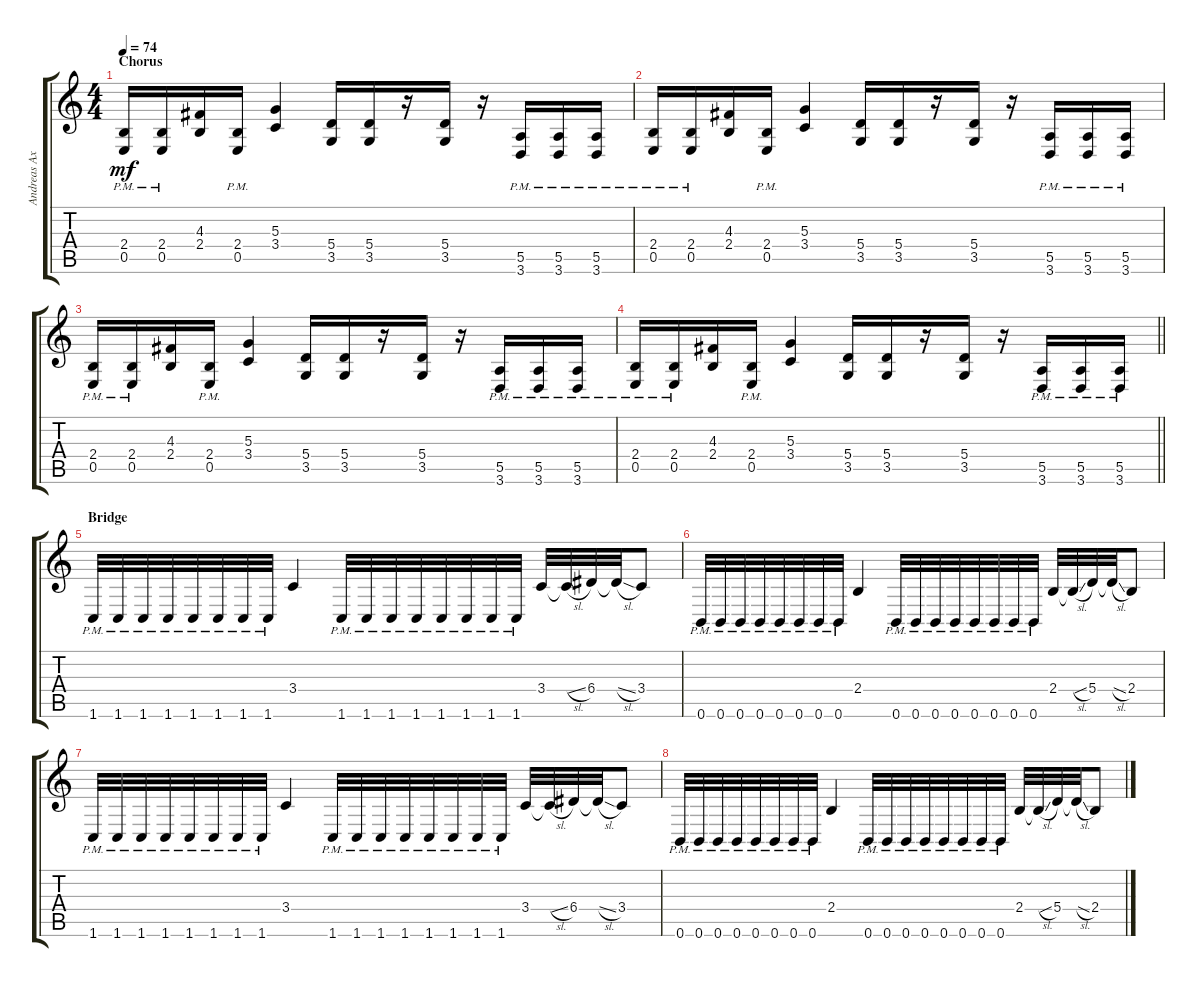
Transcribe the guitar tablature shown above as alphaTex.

\track ("Andreas Axelsson" "Andreas Ax") {instrument distortionguitar}
\staff {score tabs}
\tuning (B3 Gb3 D3 A2 E2 B1) {hide}
\ts (4 4)
\section ("" "Chorus")
\tempo 74
\clef g2
\ks c
(2.4{pm} 0.5{pm}).16{dy mf} (2.4{pm} 0.5{pm}).16 (4.3 2.4).16 (2.4{pm} 0.5{pm}).16 (5.3 3.4).4 (5.4 3.5).16 (5.4 3.5).16 r.16 (5.4 3.5).16 r.16 (5.5{pm} 3.6{pm}).16 (5.5{pm} 3.6{pm}).16 (5.5{pm} 3.6{pm}).16 |
(2.4{pm} 0.5{pm}).16 (2.4{pm} 0.5{pm}).16 (4.3 2.4).16 (2.4{pm} 0.5{pm}).16 (5.3 3.4).4 (5.4 3.5).16 (5.4 3.5).16 r.16 (5.4 3.5).16 r.16 (5.5{pm} 3.6{pm}).16 (5.5{pm} 3.6{pm}).16 (5.5{pm} 3.6{pm}).16 |
(2.4{pm} 0.5{pm}).16 (2.4{pm} 0.5{pm}).16 (4.3 2.4).16 (2.4{pm} 0.5{pm}).16 (5.3 3.4).4 (5.4 3.5).16 (5.4 3.5).16 r.16 (5.4 3.5).16 r.16 (5.5{pm} 3.6{pm}).16 (5.5{pm} 3.6{pm}).16 (5.5{pm} 3.6{pm}).16 |
\barLineRight lightlight
(2.4{pm} 0.5{pm}).16 (2.4{pm} 0.5{pm}).16 (4.3 2.4).16 (2.4{pm} 0.5{pm}).16 (5.3 3.4).4 (5.4 3.5).16 (5.4 3.5).16 r.16 (5.4 3.5).16 r.16 (5.5{pm} 3.6{pm}).16 (5.5{pm} 3.6{pm}).16 (5.5{pm} 3.6{pm}).16 |
\section ("" "Bridge")
1.6{pm}.32 1.6{pm}.32 1.6{pm}.32 1.6{pm}.32 1.6{pm}.32 1.6{pm}.32 1.6{pm}.32 1.6{pm}.32 3.4.4 1.6{pm}.32 1.6{pm}.32 1.6{pm}.32 1.6{pm}.32 1.6{pm}.32 1.6{pm}.32 1.6{pm}.32 1.6{pm}.32 3.4.32 3.4{sl t}.32 6.4.32 6.4{sl t}.32 3.4.8 |
0.6{pm}.32 0.6{pm}.32 0.6{pm}.32 0.6{pm}.32 0.6{pm}.32 0.6{pm}.32 0.6{pm}.32 0.6{pm}.32 2.4.4 0.6{pm}.32 0.6{pm}.32 0.6{pm}.32 0.6{pm}.32 0.6{pm}.32 0.6{pm}.32 0.6{pm}.32 0.6{pm}.32 2.4.32 2.4{sl t}.32 5.4.32 5.4{sl t}.32 2.4.8 |
1.6{pm}.32 1.6{pm}.32 1.6{pm}.32 1.6{pm}.32 1.6{pm}.32 1.6{pm}.32 1.6{pm}.32 1.6{pm}.32 3.4.4 1.6{pm}.32 1.6{pm}.32 1.6{pm}.32 1.6{pm}.32 1.6{pm}.32 1.6{pm}.32 1.6{pm}.32 1.6{pm}.32 3.4.32 3.4{sl t}.32 6.4.32 6.4{sl t}.32 3.4.8 |
0.6{pm}.32 0.6{pm}.32 0.6{pm}.32 0.6{pm}.32 0.6{pm}.32 0.6{pm}.32 0.6{pm}.32 0.6{pm}.32 2.4.4 0.6{pm}.32 0.6{pm}.32 0.6{pm}.32 0.6{pm}.32 0.6{pm}.32 0.6{pm}.32 0.6{pm}.32 0.6{pm}.32 2.4.32 2.4{sl t}.32 5.4.32 5.4{sl t}.32 2.4.8
